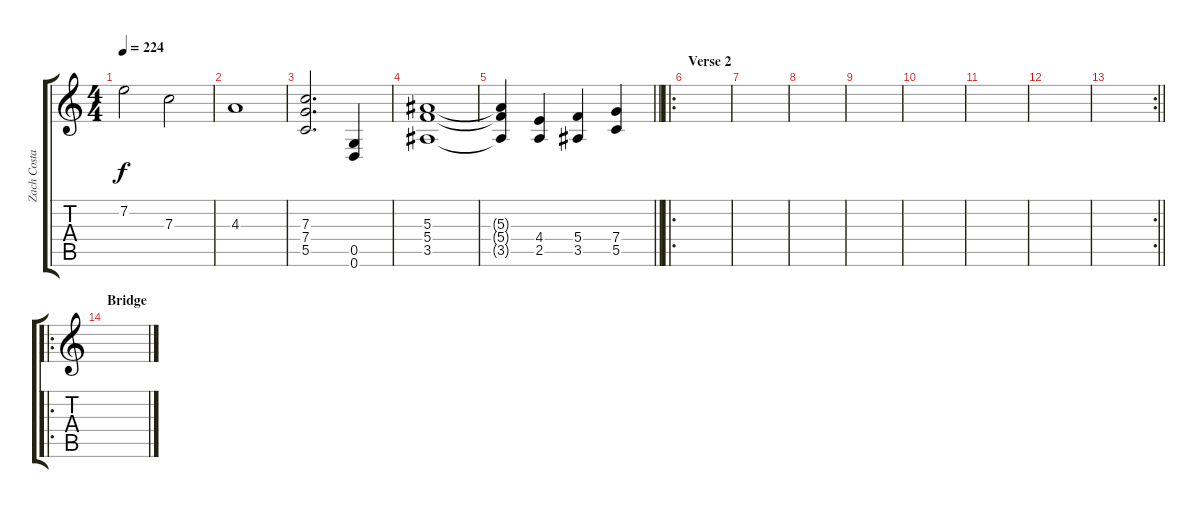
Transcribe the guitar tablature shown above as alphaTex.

\track ("Zach Costa" "Zach Costa") {instrument distortionguitar}
\staff {score tabs}
\tuning (D4 A3 F3 C3 G2 D2) {hide}
\ts (4 4)
\tempo 224
\clef g2
\ks c
7.2.2{dy f} 7.3.2 |
4.3.1 |
(7.3 7.4 5.5).2{d} (0.5 0.6).4 |
(5.3 5.4 3.5).1 |
\barLineRight lightlight
(5.3{t} 5.4{t} 3.5{t}).4 (4.4 2.5).4 (5.4 3.5).4 (7.4 5.5).4 |
\ro
\section ("" "Verse 2")
|
|
|
|
|
|
|
\rc 2
\barLineRight lightlight
|
\ro
\section ("" "Bridge")
